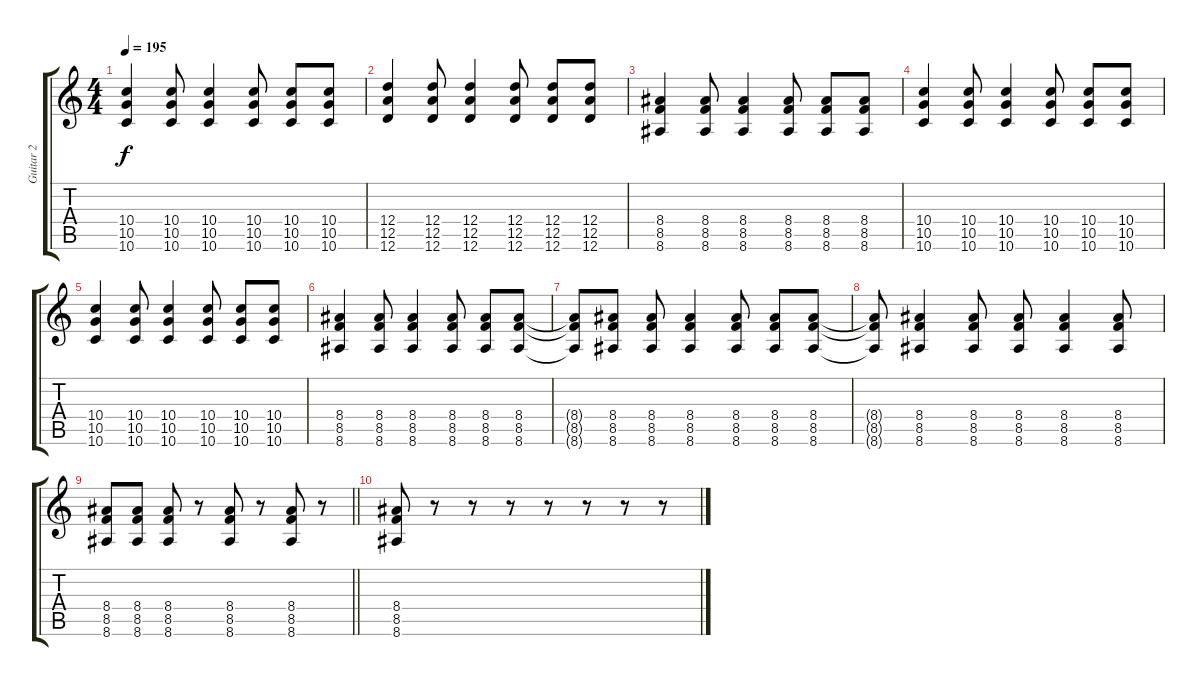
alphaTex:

\track ("Guitar 2" "Guitar 2") {instrument distortionguitar}
\staff {score tabs}
\tuning (E4 B3 G3 D3 A2 D2) {hide}
\ts (4 4)
\tempo 195
\clef g2
\ks c
(10.4 10.5 10.6).4{dy f} (10.4 10.5 10.6).8 (10.4 10.5 10.6).4 (10.4 10.5 10.6).8 (10.4 10.5 10.6).8 (10.4 10.5 10.6).8 |
(12.4 12.5 12.6).4 (12.4 12.5 12.6).8 (12.4 12.5 12.6).4 (12.4 12.5 12.6).8 (12.4 12.5 12.6).8 (12.4 12.5 12.6).8 |
(8.4 8.5 8.6).4 (8.4 8.5 8.6).8 (8.4 8.5 8.6).4 (8.4 8.5 8.6).8 (8.4 8.5 8.6).8 (8.4 8.5 8.6).8 |
(10.4 10.5 10.6).4 (10.4 10.5 10.6).8 (10.4 10.5 10.6).4 (10.4 10.5 10.6).8 (10.4 10.5 10.6).8 (10.4 10.5 10.6).8 |
(10.4 10.5 10.6).4 (10.4 10.5 10.6).8 (10.4 10.5 10.6).4 (10.4 10.5 10.6).8 (10.4 10.5 10.6).8 (10.4 10.5 10.6).8 |
(8.4 8.5 8.6).4 (8.4 8.5 8.6).8 (8.4 8.5 8.6).4 (8.4 8.5 8.6).8 (8.4 8.5 8.6).8 (8.4 8.5 8.6).8 |
(8.4{t} 8.5{t} 8.6{t}).8 (8.4 8.5 8.6).8 (8.4 8.5 8.6).8 (8.4 8.5 8.6).4 (8.4 8.5 8.6).8 (8.4 8.5 8.6).8 (8.4 8.5 8.6).8 |
(8.4{t} 8.5{t} 8.6{t}).8 (8.4 8.5 8.6).4 (8.4 8.5 8.6).8 (8.4 8.5 8.6).8 (8.4 8.5 8.6).4 (8.4 8.5 8.6).8 |
\barLineRight lightlight
(8.4 8.5 8.6).8 (8.4 8.5 8.6).8 (8.4 8.5 8.6).8 r.8 (8.4 8.5 8.6).8 r.8 (8.4 8.5 8.6).8 r.8 |
(8.4 8.5 8.6).8 r.8 r.8 r.8 r.8 r.8 r.8 r.8
